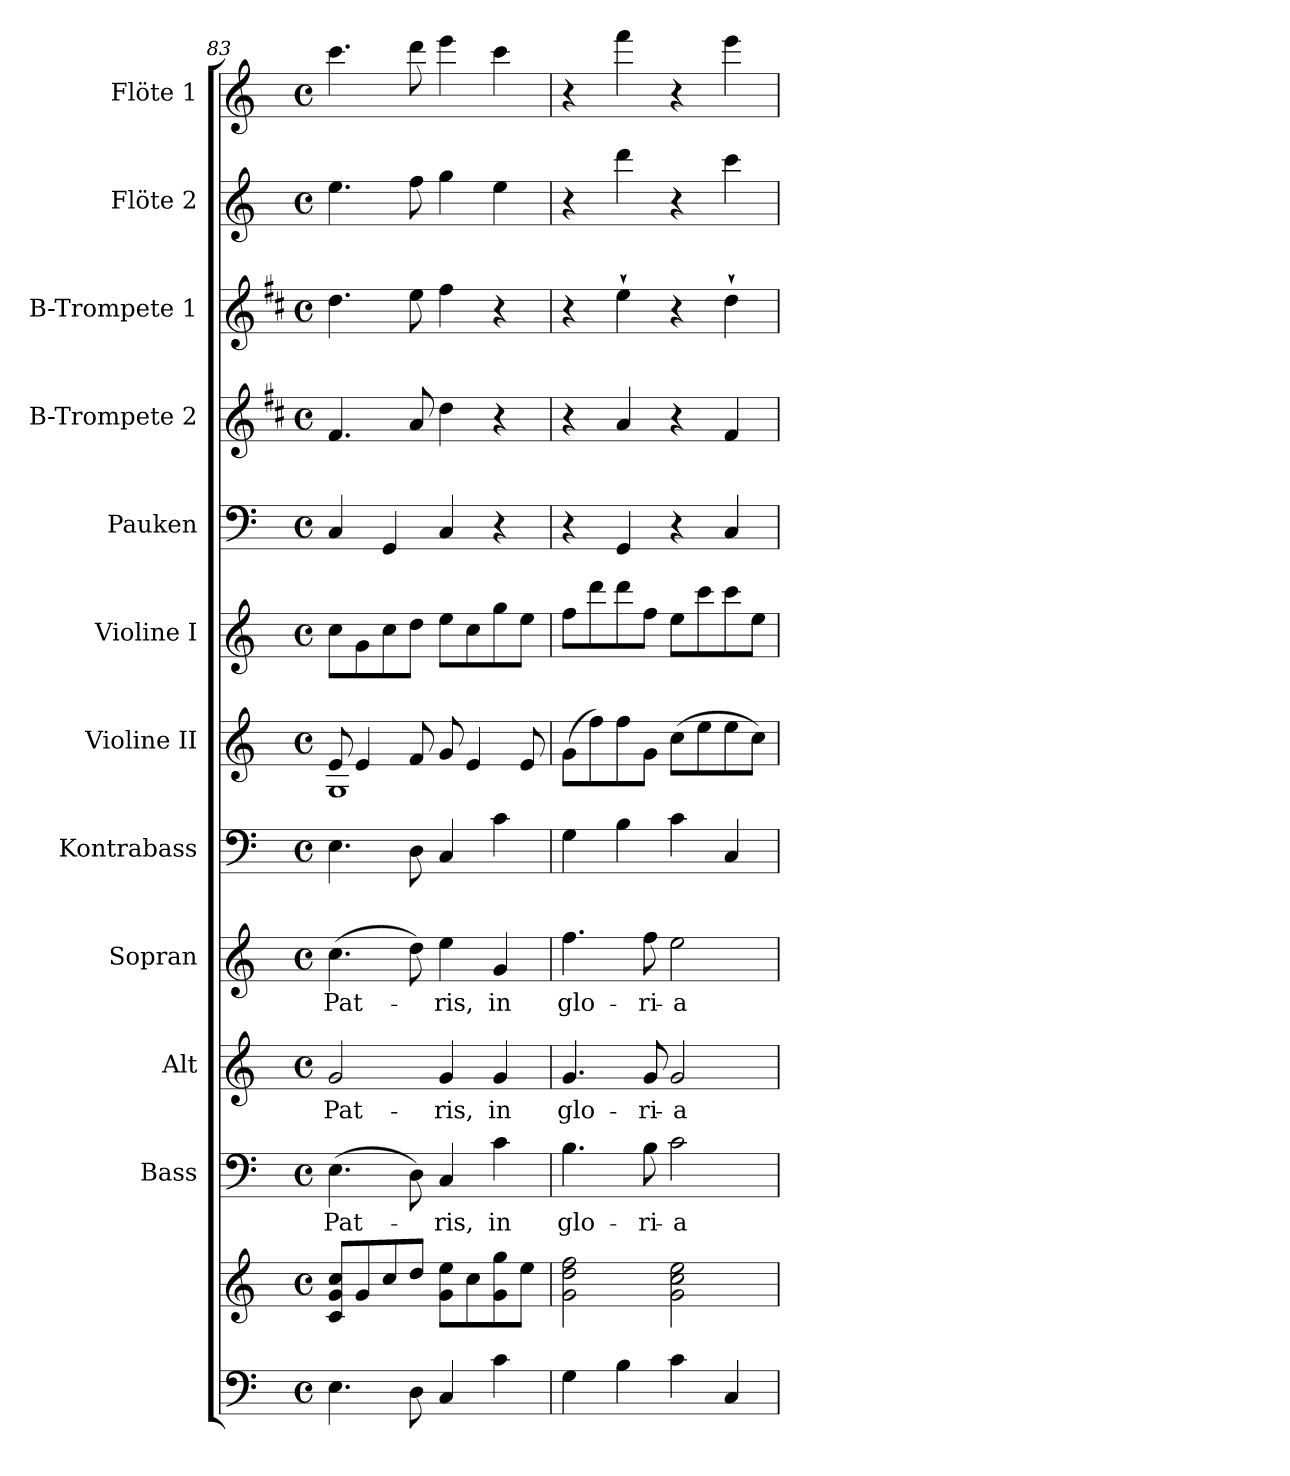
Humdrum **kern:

**kern	**kern	**kern	**text	**kern	**text	**kern	**text	**kern	**kern	**kern	**kern	**kern	**kern	**kern	**kern
*part12	*part12	*part11	*part11	*part10	*part10	*part9	*part9	*part8	*part7	*part6	*part5	*part4	*part3	*part2	*part1
*staff13	*staff12	*staff11	*staff11	*staff10	*staff10	*staff9	*staff9	*staff8	*staff7	*staff6	*staff5	*staff4	*staff3	*staff2	*staff1
*	*	*I"Bass	*	*I"Alt	*	*I"Sopran	*	*I"Kontrabass	*I"Violine II	*I"Violine I	*I"Pauken	*I"B-Trompete 2	*I"B-Trompete 1	*I"Flöte 2	*I"Flöte 1
*	*	*I'B.	*	*I'A.	*	*I'S.	*	*I'Kb.	*I'Vl. II	*I'Vl. I	*I'Pk.	*I'B Trp. 2	*I'B Trp. 1	*I'Fl. 2	*I'Fl. 1
*clefF4	*clefG2	*clefF4	*	*clefG2	*	*clefG2	*	*clefF4	*clefG2	*clefG2	*clefF4	*clefG2	*clefG2	*clefG2	*clefG2
*	*	*	*	*	*	*	*	*ITrd7c12	*	*	*	*ITrd1c2	*ITrd1c2	*	*
*k[]	*k[]	*k[]	*	*k[]	*	*k[]	*	*k[]	*k[]	*k[]	*k[]	*k[]	*k[]	*k[]	*k[]
*C:	*C:	*C:	*	*C:	*	*C:	*	*C:	*C:	*C:	*C:	*C:	*C:	*C:	*C:
*M4/4	*M4/4	*M4/4	*	*M4/4	*	*M4/4	*	*M4/4	*M4/4	*M4/4	*M4/4	*M4/4	*M4/4	*M4/4	*M4/4
*met(c)	*met(c)	*met(c)	*	*met(c)	*	*met(c)	*	*met(c)	*met(c)	*met(c)	*met(c)	*met(c)	*met(c)	*met(c)	*met(c)
=83	=83	=83	=83	=83	=83	=83	=83	=83	=83	=83	=83	=83	=83	=83	=83
!	!	!	!LO:LY:b	!	!LO:LY:b	!	!LO:LY:b	!	!	!	!	!	!	!	!
*	*	*	*	*	*	*	*	*	*^	*	*	*	*	*	*
4.E\	8c/ 8g/ 8cc/L	(>4.E\	Pat-	2g/	Pat-	(>4.cc\	Pat-	4.EE\	8e/	1G	8cc\L	4C/	4.e/	4.cc\	4.ee\	4.ccc\
.	8g/	.	.	.	.	.	.	.	4e/	.	8g\	.	.	.	.	.
.	8cc/	.	.	.	.	.	.	.	.	.	8cc\	4GG/	.	.	.	.
8D\	8dd/J	8D\)	.	.	.	8dd\)	.	8DD\	8f/	.	8dd\J	.	8g/	8dd\	8ff\	8ddd\
!	!	!	!LO:LY:b	!	!LO:LY:b	!	!LO:LY:b	!	!	!	!	!	!	!	!	!
4C/	8g\ 8ee\L	4C/	-ris,	4g/	-ris,	4ee\	-ris,	4CC/	8g/	.	8ee\L	4C/	4cc\	4ee\	4gg\	4eee\
.	8cc\	.	.	.	.	.	.	.	4e/	.	8cc\	.	.	.	.	.
!	!	!	!LO:LY:b	!	!LO:LY:b	!	!LO:LY:b	!	!	!	!	!	!	!	!	!
4c\	8g\ 8gg\	4c\	in	4g/	in	4g/	in	4C\	.	.	8gg\	4r	4r	4r	4ee\	4ccc\
.	8ee\J	.	.	.	.	.	.	.	8e/	.	8ee\J	.	.	.	.	.
*	*	*	*	*	*	*	*	*	*v	*v	*	*	*	*	*	*
=84	=84	=84	=84	=84	=84	=84	=84	=84	=84	=84	=84	=84	=84	=84	=84
!	!	!	!LO:LY:b	!	!LO:LY:b	!	!LO:LY:b	!	!	!	!	!	!	!	!
4G\	2g\ 2dd\ 2ff\	4.B\	glo-	4.g/	glo-	4.ff\	glo-	4GG\	(>8g\L	8ff\L	4r	4r	4r	4r	4r
.	.	.	.	.	.	.	.	.	8ff\)	8ddd\	.	.	.	.	.
4B\	.	.	.	.	.	.	.	4BB\	8ff\	8ddd\	4GG/	4g/	4dd`>\	4ddd\	4fff\
!	!	!	!LO:LY:b	!	!LO:LY:b	!	!LO:LY:b	!	!	!	!	!	!	!	!
.	.	8B\	-ri-	8g/	-ri-	8ff\	-ri-	.	8g\J	8ff\J	.	.	.	.	.
!	!	!	!LO:LY:b	!	!LO:LY:b	!	!LO:LY:b	!	!	!	!	!	!	!	!
4c\	2g\ 2cc\ 2ee\	2c\	-a	2g/	-a	2ee\	-a	4C\	(>8cc\L	8ee\L	4r	4r	4r	4r	4r
.	.	.	.	.	.	.	.	.	8ee\	8ccc\	.	.	.	.	.
4C/	.	.	.	.	.	.	.	4CC/	8ee\	8ccc\	4C/	4e/	4cc`>\	4ccc\	4eee\
.	.	.	.	.	.	.	.	.	8cc\J)	8ee\J	.	.	.	.	.
=	=	=	=	=	=	=	=	=	=	=	=	=	=	=	=
*-	*-	*-	*-	*-	*-	*-	*-	*-	*-	*-	*-	*-	*-	*-	*-
